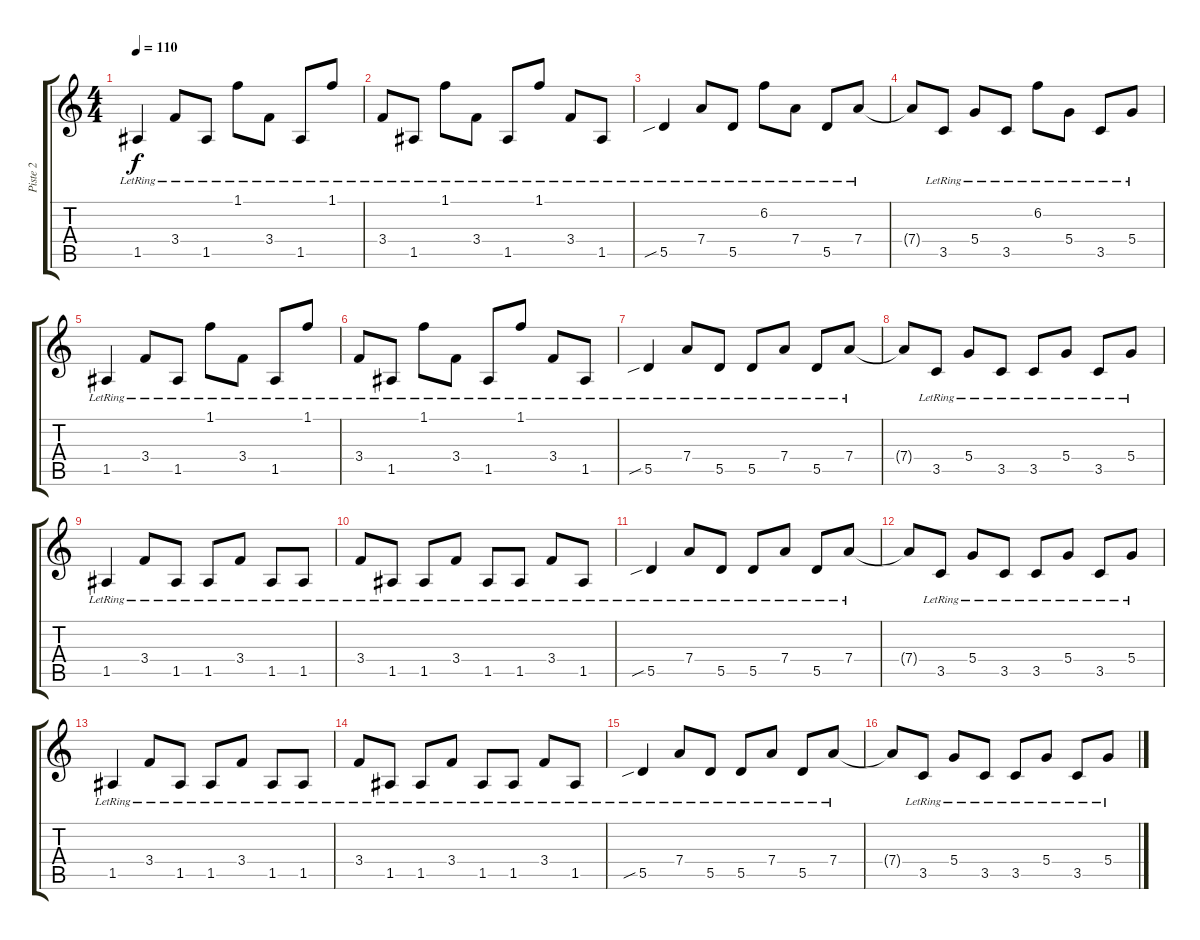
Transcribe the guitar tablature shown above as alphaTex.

\track ("Piste 2" "Piste 2") {instrument overdrivenguitar}
\staff {score tabs}
\tuning (E4 B3 G3 D3 A2 D2) {hide}
\ts (4 4)
\tempo 110
\clef g2
\ks c
1.5{lr}.4{dy f} 3.4{lr}.8 1.5{lr}.8 1.1{lr}.8 3.4{lr}.8 1.5{lr}.8 1.1{lr}.8 |
3.4{lr}.8 1.5{lr}.8 1.1{lr}.8 3.4{lr}.8 1.5{lr}.8 1.1{lr}.8 3.4{lr}.8 1.5{lr}.8 |
5.5{sib lr}.4 7.4{lr}.8 5.5{lr}.8 6.2{lr}.8 7.4{lr}.8 5.5{lr}.8 7.4{lr}.8 |
7.4{t}.8 3.5{lr}.8 5.4{lr}.8 3.5{lr}.8 6.2{lr}.8 5.4{lr}.8 3.5{lr}.8 5.4{lr}.8 |
1.5{lr}.4 3.4{lr}.8 1.5{lr}.8 1.1{lr}.8 3.4{lr}.8 1.5{lr}.8 1.1{lr}.8 |
3.4{lr}.8 1.5{lr}.8 1.1{lr}.8 3.4{lr}.8 1.5{lr}.8 1.1{lr}.8 3.4{lr}.8 1.5{lr}.8 |
5.5{sib lr}.4 7.4{lr}.8 5.5{lr}.8 5.5{lr}.8 7.4{lr}.8 5.5{lr}.8 7.4{lr}.8 |
7.4{t}.8 3.5{lr}.8 5.4{lr}.8 3.5{lr}.8 3.5{lr}.8 5.4{lr}.8 3.5{lr}.8 5.4{lr}.8 |
1.5{lr}.4 3.4{lr}.8 1.5{lr}.8 1.5{lr}.8 3.4{lr}.8 1.5{lr}.8 1.5{lr}.8 |
3.4{lr}.8 1.5{lr}.8 1.5{lr}.8 3.4{lr}.8 1.5{lr}.8 1.5{lr}.8 3.4{lr}.8 1.5{lr}.8 |
5.5{sib lr}.4 7.4{lr}.8 5.5{lr}.8 5.5{lr}.8 7.4{lr}.8 5.5{lr}.8 7.4{lr}.8 |
7.4{t}.8 3.5{lr}.8 5.4{lr}.8 3.5{lr}.8 3.5{lr}.8 5.4{lr}.8 3.5{lr}.8 5.4{lr}.8 |
1.5{lr}.4 3.4{lr}.8 1.5{lr}.8 1.5{lr}.8 3.4{lr}.8 1.5{lr}.8 1.5{lr}.8 |
3.4{lr}.8 1.5{lr}.8 1.5{lr}.8 3.4{lr}.8 1.5{lr}.8 1.5{lr}.8 3.4{lr}.8 1.5{lr}.8 |
5.5{sib lr}.4 7.4{lr}.8 5.5{lr}.8 5.5{lr}.8 7.4{lr}.8 5.5{lr}.8 7.4{lr}.8 |
7.4{t}.8 3.5{lr}.8 5.4{lr}.8 3.5{lr}.8 3.5{lr}.8 5.4{lr}.8 3.5{lr}.8 5.4{lr}.8
